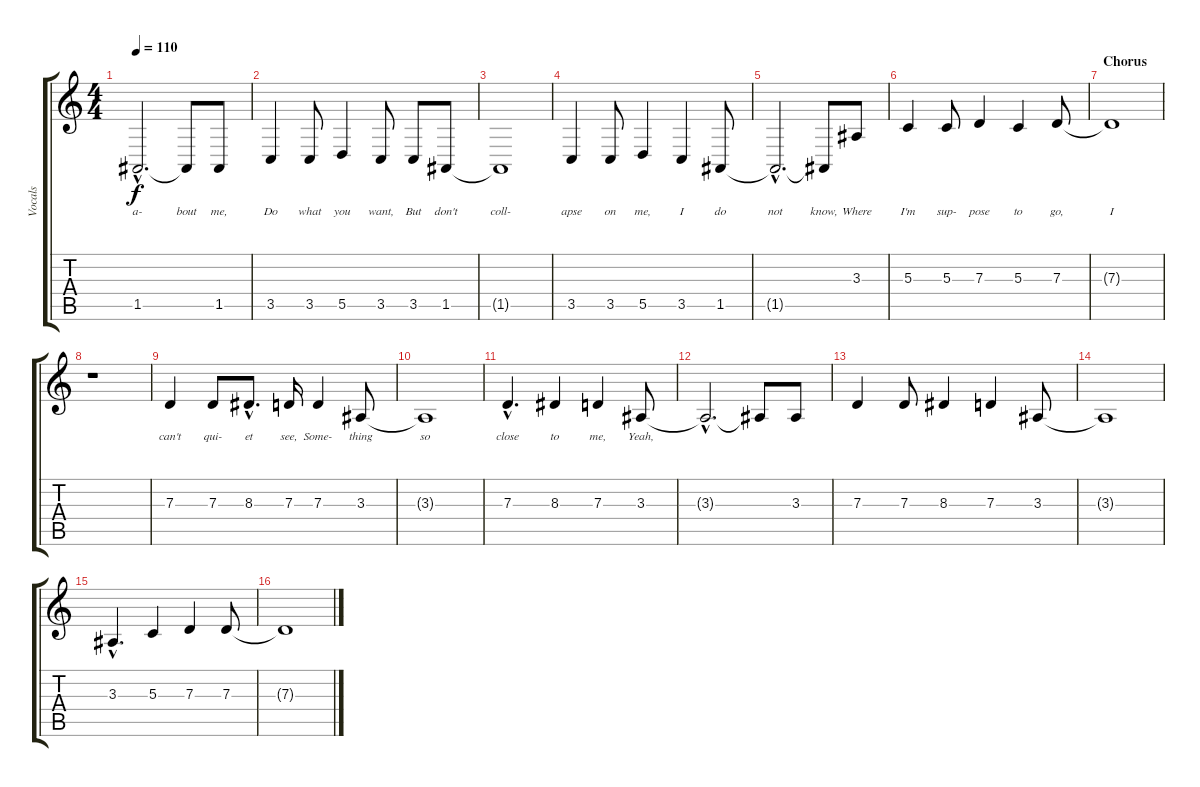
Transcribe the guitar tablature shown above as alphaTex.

\track ("Vocals" "Vocals") {instrument lead8bassandlead}
\staff {score tabs}
\tuning (E4 B3 G3 D3 A2 E2) {hide}
\ts (4 4)
\tempo 110
\clef g2
\ks c
1.5{hac t}.2{d lyrics (0 "a-") lyrics (1 "") lyrics (2 "") lyrics (3 "") lyrics (4 "") dy f} 1.5{t}.8{lyrics (0 "bout") lyrics (1 "") lyrics (2 "") lyrics (3 "") lyrics (4 "")} 1.5.8{lyrics (0 "me,") lyrics (1 "") lyrics (2 "") lyrics (3 "") lyrics (4 "")} |
3.5.4{lyrics (0 "Do") lyrics (1 "") lyrics (2 "") lyrics (3 "") lyrics (4 "")} 3.5.8{lyrics (0 "what") lyrics (1 "") lyrics (2 "") lyrics (3 "") lyrics (4 "")} 5.5.4{lyrics (0 "you") lyrics (1 "") lyrics (2 "") lyrics (3 "") lyrics (4 "")} 3.5.8{lyrics (0 "want,") lyrics (1 "") lyrics (2 "") lyrics (3 "") lyrics (4 "")} 3.5.8{lyrics (0 "But") lyrics (1 "") lyrics (2 "") lyrics (3 "") lyrics (4 "")} 1.5.8{lyrics (0 "don't") lyrics (1 "") lyrics (2 "") lyrics (3 "") lyrics (4 "")} |
1.5{t}.1{lyrics (0 "coll-") lyrics (1 "") lyrics (2 "") lyrics (3 "") lyrics (4 "")} |
3.5.4{lyrics (0 "apse") lyrics (1 "") lyrics (2 "") lyrics (3 "") lyrics (4 "")} 3.5.8{lyrics (0 "on") lyrics (1 "") lyrics (2 "") lyrics (3 "") lyrics (4 "")} 5.5.4{lyrics (0 "me,") lyrics (1 "") lyrics (2 "") lyrics (3 "") lyrics (4 "")} 3.5.4{lyrics (0 "I") lyrics (1 "") lyrics (2 "") lyrics (3 "") lyrics (4 "")} 1.5.8{lyrics (0 "do") lyrics (1 "") lyrics (2 "") lyrics (3 "") lyrics (4 "")} |
1.5{hac t}.2{d lyrics (0 "not") lyrics (1 "") lyrics (2 "") lyrics (3 "") lyrics (4 "")} 1.5{t}.8{lyrics (0 "know,") lyrics (1 "") lyrics (2 "") lyrics (3 "") lyrics (4 "")} 3.3.8{lyrics (0 "Where") lyrics (1 "") lyrics (2 "") lyrics (3 "") lyrics (4 "")} |
5.3.4{lyrics (0 "I'm") lyrics (1 "") lyrics (2 "") lyrics (3 "") lyrics (4 "")} 5.3.8{lyrics (0 "sup-") lyrics (1 "") lyrics (2 "") lyrics (3 "") lyrics (4 "")} 7.3.4{lyrics (0 "pose") lyrics (1 "") lyrics (2 "") lyrics (3 "") lyrics (4 "")} 5.3.4{lyrics (0 "to") lyrics (1 "") lyrics (2 "") lyrics (3 "") lyrics (4 "")} 7.3.8{lyrics (0 "go,") lyrics (1 "") lyrics (2 "") lyrics (3 "") lyrics (4 "")} |
\section ("" "Chorus")
7.3{t}.1{lyrics (0 "I") lyrics (1 "") lyrics (2 "") lyrics (3 "") lyrics (4 "")} |
r.1 |
7.3.4{lyrics (0 "can't") lyrics (1 "") lyrics (2 "") lyrics (3 "") lyrics (4 "")} 7.3.8{lyrics (0 "qui-") lyrics (1 "") lyrics (2 "") lyrics (3 "") lyrics (4 "")} 8.3{hac}.8{d lyrics (0 "et") lyrics (1 "") lyrics (2 "") lyrics (3 "") lyrics (4 "")} 7.3.16{lyrics (0 "see,") lyrics (1 "") lyrics (2 "") lyrics (3 "") lyrics (4 "")} 7.3.4{lyrics (0 "Some-") lyrics (1 "") lyrics (2 "") lyrics (3 "") lyrics (4 "")} 3.3.8{lyrics (0 "thing") lyrics (1 "") lyrics (2 "") lyrics (3 "") lyrics (4 "")} |
3.3{t}.1{lyrics (0 "so") lyrics (1 "") lyrics (2 "") lyrics (3 "") lyrics (4 "")} |
7.3{hac}.4{d lyrics (0 "close") lyrics (1 "") lyrics (2 "") lyrics (3 "") lyrics (4 "")} 8.3.4{lyrics (0 "to") lyrics (1 "") lyrics (2 "") lyrics (3 "") lyrics (4 "")} 7.3.4{lyrics (0 "me,") lyrics (1 "") lyrics (2 "") lyrics (3 "") lyrics (4 "")} 3.3.8{lyrics (0 "Yeah,") lyrics (1 "") lyrics (2 "") lyrics (3 "") lyrics (4 "")} |
3.3{hac t}.2{d} 3.3{t}.8 3.3.8 |
7.3.4 7.3.8 8.3.4 7.3.4 3.3.8 |
3.3{t}.1 |
3.3{hac}.4{d} 5.3.4 7.3.4 7.3.8 |
7.3{t}.1
